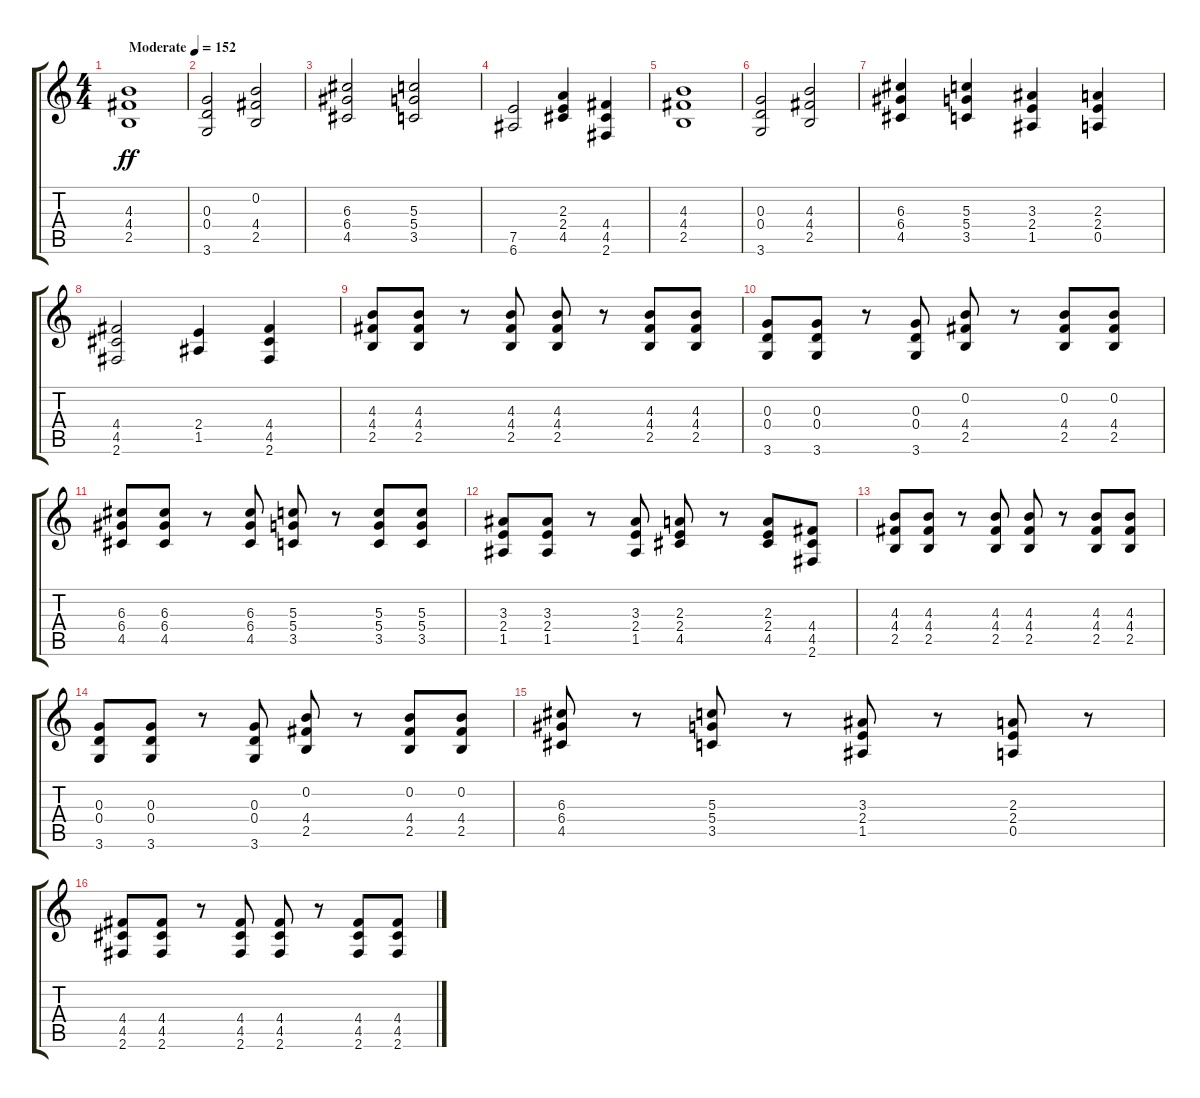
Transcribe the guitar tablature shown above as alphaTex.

\track "" {instrument distortionguitar}
\staff {score tabs}
\tuning (E4 B3 G3 D3 A2 E2) {hide}
\ts (4 4)
\tempo (152 "Moderate")
\clef g2
\ks c
(4.3 4.4 2.5).1{dy ff instrument distortionguitar} |
(0.3 0.4 3.6).2 (0.2 4.4 2.5).2 |
(6.3 6.4 4.5).2 (5.3 5.4 3.5).2 |
(7.5 6.6).2 (2.3 2.4 4.5).4 (4.4 4.5 2.6).4 |
(4.3 4.4 2.5).1 |
(0.3 0.4 3.6).2 (4.3 4.4 2.5).2 |
(6.3 6.4 4.5).4 (5.3 5.4 3.5).4 (3.3 2.4 1.5).4 (2.3 2.4 0.5).4 |
(4.4 4.5 2.6).2 (2.4 1.5).4 (4.4 4.5 2.6).4 |
(4.3 4.4 2.5).8 (4.3 4.4 2.5).8 r.8 (4.3 4.4 2.5).8 (4.3 4.4 2.5).8 r.8 (4.3 4.4 2.5).8 (4.3 4.4 2.5).8 |
(0.3 0.4 3.6).8 (0.3 0.4 3.6).8 r.8 (0.3 0.4 3.6).8 (0.2 4.4 2.5).8 r.8 (0.2 4.4 2.5).8 (0.2 4.4 2.5).8 |
(6.3 6.4 4.5).8 (6.3 6.4 4.5).8 r.8 (6.3 6.4 4.5).8 (5.3 5.4 3.5).8 r.8 (5.3 5.4 3.5).8 (5.3 5.4 3.5).8 |
(3.3 2.4 1.5).8 (3.3 2.4 1.5).8 r.8 (3.3 2.4 1.5).8 (2.3 2.4 4.5).8 r.8 (2.3 2.4 4.5).8 (4.4 4.5 2.6).8 |
(4.3 4.4 2.5).8 (4.3 4.4 2.5).8 r.8 (4.3 4.4 2.5).8 (4.3 4.4 2.5).8 r.8 (4.3 4.4 2.5).8 (4.3 4.4 2.5).8 |
(0.3 0.4 3.6).8 (0.3 0.4 3.6).8 r.8 (0.3 0.4 3.6).8 (0.2 4.4 2.5).8 r.8 (0.2 4.4 2.5).8 (0.2 4.4 2.5).8 |
(6.3 6.4 4.5).8 r.8 (5.3 5.4 3.5).8 r.8 (3.3 2.4 1.5).8 r.8 (2.3 2.4 0.5).8 r.8 |
(4.4 4.5 2.6).8 (4.4 4.5 2.6).8 r.8 (4.4 4.5 2.6).8 (4.4 4.5 2.6).8 r.8 (4.4 4.5 2.6).8 (4.4 4.5 2.6).8
